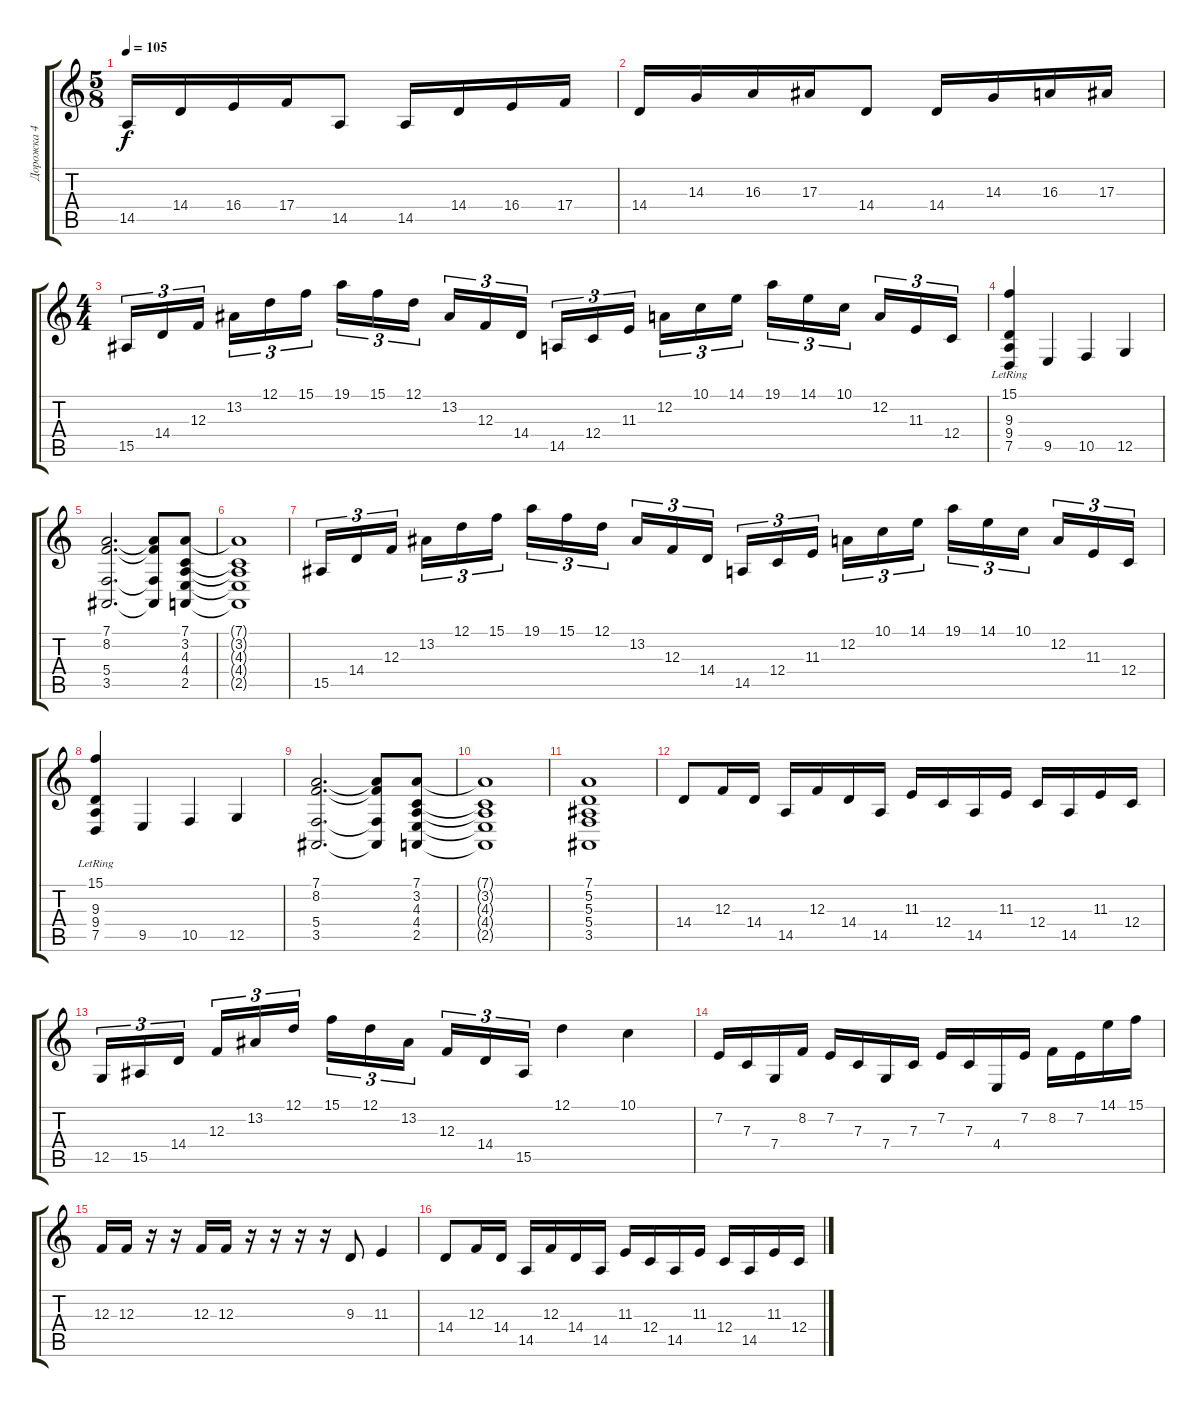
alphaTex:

\track ("Дорожка 4" "Дорожка 4") {instrument stringensemble1}
\staff {score tabs}
\tuning (D4 A3 F3 C3 G2 D2) {hide}
\ts (5 8)
\tempo 105
\clef g2
\ks c
14.5.16{dy f} 14.4.16 16.4.16 17.4.16 14.5.8 14.5.16 14.4.16 16.4.16 17.4.16 |
14.4.16 14.3.16 16.3.16 17.3.16 14.4.8 14.4.16 14.3.16 16.3.16 17.3.16 |
\ts (4 4)
15.5.16{tu (3 2)} 14.4.16{tu (3 2)} 12.3.16{tu (3 2) beam splitsecondary} 13.2.16{tu (3 2)} 12.1.16{tu (3 2)} 15.1.16{tu (3 2)} 19.1.16{tu (3 2)} 15.1.16{tu (3 2)} 12.1.16{tu (3 2) beam splitsecondary} 13.2.16{tu (3 2)} 12.3.16{tu (3 2)} 14.4.16{tu (3 2)} 14.5.16{tu (3 2)} 12.4.16{tu (3 2)} 11.3.16{tu (3 2) beam splitsecondary} 12.2.16{tu (3 2)} 10.1.16{tu (3 2)} 14.1.16{tu (3 2)} 19.1.16{tu (3 2)} 14.1.16{tu (3 2)} 10.1.16{tu (3 2) beam splitsecondary} 12.2.16{tu (3 2)} 11.3.16{tu (3 2)} 12.4.16{tu (3 2)} |
(15.1{lr} 9.3{lr} 9.4{lr} 7.5{lr}).4 9.5.4 10.5.4 12.5.4 |
(7.1 8.2 5.4 3.5).2{d} (7.1{t} 8.2{t} 5.4{t} 3.5{t}).8 (7.1 3.2 4.3 4.4 2.5).8 |
(7.1{t} 3.2{t} 4.3{t} 4.4{t} 2.5{t}).1 |
15.5.16{tu (3 2)} 14.4.16{tu (3 2)} 12.3.16{tu (3 2) beam splitsecondary} 13.2.16{tu (3 2)} 12.1.16{tu (3 2)} 15.1.16{tu (3 2)} 19.1.16{tu (3 2)} 15.1.16{tu (3 2)} 12.1.16{tu (3 2) beam splitsecondary} 13.2.16{tu (3 2)} 12.3.16{tu (3 2)} 14.4.16{tu (3 2)} 14.5.16{tu (3 2)} 12.4.16{tu (3 2)} 11.3.16{tu (3 2) beam splitsecondary} 12.2.16{tu (3 2)} 10.1.16{tu (3 2)} 14.1.16{tu (3 2)} 19.1.16{tu (3 2)} 14.1.16{tu (3 2)} 10.1.16{tu (3 2) beam splitsecondary} 12.2.16{tu (3 2)} 11.3.16{tu (3 2)} 12.4.16{tu (3 2)} |
(15.1{lr} 9.3{lr} 9.4{lr} 7.5{lr}).4 9.5.4 10.5.4 12.5.4 |
(7.1 8.2 5.4 3.5).2{d} (7.1{t} 8.2{t} 5.4{t} 3.5{t}).8 (7.1 3.2 4.3 4.4 2.5).8 |
(7.1{t} 3.2{t} 4.3{t} 4.4{t} 2.5{t}).1 |
(7.1 5.2 5.3 5.4 3.5).1 |
14.4.8 12.3.16 14.4.16 14.5.16 12.3.16 14.4.16 14.5.16 11.3.16 12.4.16 14.5.16 11.3.16 12.4.16 14.5.16 11.3.16 12.4.16 |
12.5.16{tu (3 2)} 15.5.16{tu (3 2)} 14.4.16{tu (3 2) beam splitsecondary} 12.3.16{tu (3 2)} 13.2.16{tu (3 2)} 12.1.16{tu (3 2)} 15.1.16{tu (3 2)} 12.1.16{tu (3 2)} 13.2.16{tu (3 2) beam splitsecondary} 12.3.16{tu (3 2)} 14.4.16{tu (3 2)} 15.5.16{tu (3 2)} 12.1.4 10.1.4 |
7.2.16 7.3.16 7.4.16 8.2.16 7.2.16 7.3.16 7.4.16 7.3.16 7.2.16 7.3.16 4.4.16 7.2.16 8.2.16 7.2.16 14.1.16 15.1.16 |
12.3.16 12.3.16 r.16 r.16 12.3.16 12.3.16 r.16 r.16 r.16 r.16 9.3.8 11.3.4 |
14.4.8 12.3.16 14.4.16 14.5.16 12.3.16 14.4.16 14.5.16 11.3.16 12.4.16 14.5.16 11.3.16 12.4.16 14.5.16 11.3.16 12.4.16
